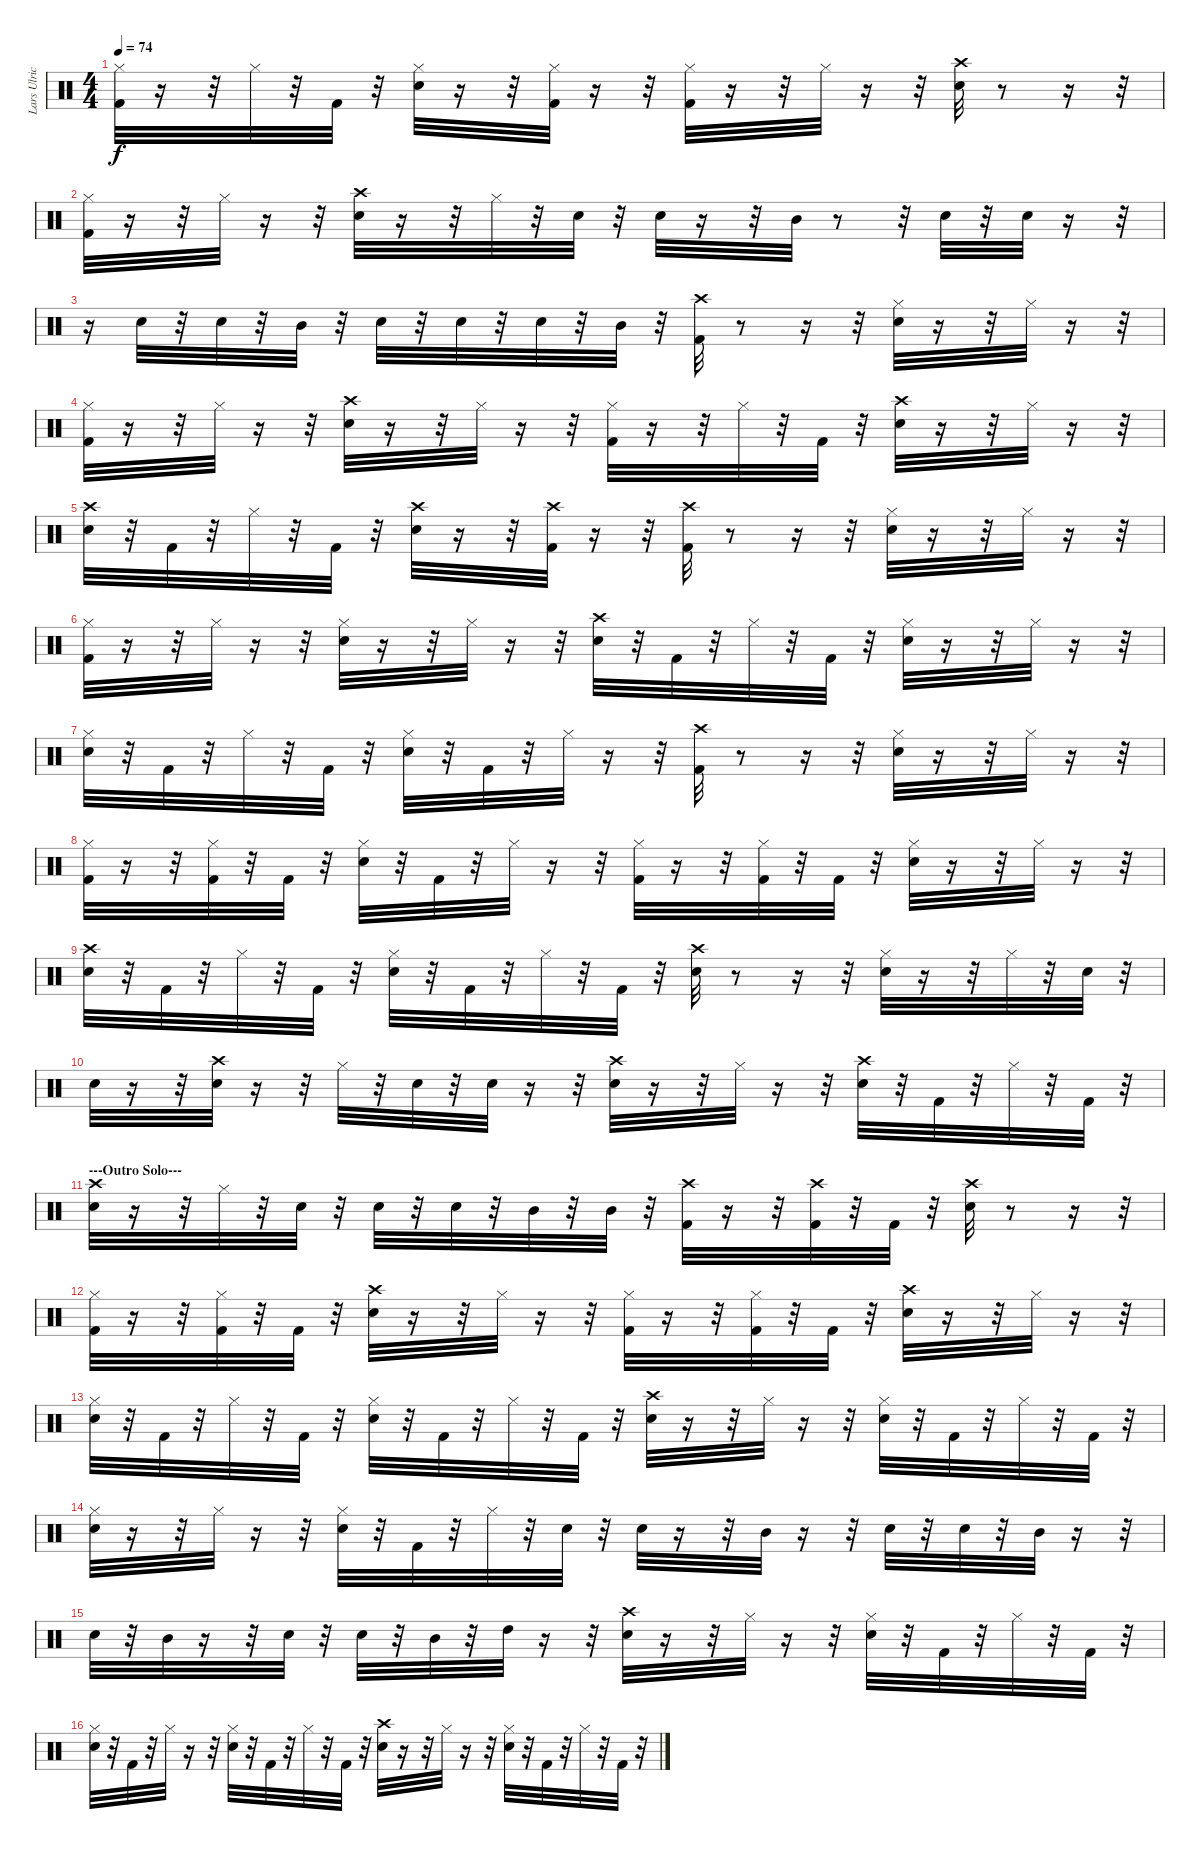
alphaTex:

\track ("Lars Ulrich" "Lars Ulric") {instrument percussion}
\staff {score}
\articulation defaults
\ts (4 4)
\tempo 74
\clef neutral
\ks c
("Hi-Hat (closed)" "Kick (hit) 2").32{dy f} r.16 r.32 "Hi-Hat (closed)".32 r.32 "Kick (hit) 2".32 r.32 ("Snare (hit) 2" "Hi-Hat (closed)").32 r.16 r.32 ("Hi-Hat (closed)" "Kick (hit) 2").32 r.16 r.32 ("Hi-Hat (closed)" "Kick (hit) 2").32 r.16 r.32 "Hi-Hat (closed)".32 r.16 r.32 ("Crash high (hit)" "Snare (hit) 2").32 r.8 r.16 r.32 |
("Kick (hit) 2" "Hi-Hat (closed)").32 r.16 r.32 "Hi-Hat (closed)".32 r.16 r.32 ("Crash high (hit)" "Snare (hit) 2").32 r.16 r.32 "Hi-Hat (closed)".32 r.32 "Snare (hit) 2".32 r.32 "Snare (hit) 2".32 r.16 r.32 "Mid Tom (hit)".32 r.8 r.32 "Snare (hit) 2".32 r.32 "Snare (hit) 2".32 r.16 r.32 |
r.16 "Snare (hit) 2".32 r.32 "Snare (hit) 2".32 r.32 "Mid Tom (hit)".32 r.32 "Snare (hit) 2".32 r.32 "Snare (hit) 2".32 r.32 "Snare (hit) 2".32 r.32 "Mid Tom (hit)".32 r.32 ("Crash high (hit)" "Kick (hit) 2").32 r.8 r.16 r.32 ("Hi-Hat (closed)" "Snare (hit) 2").32 r.16 r.32 "Hi-Hat (closed)".32 r.16 r.32 |
("Kick (hit) 2" "Hi-Hat (closed)").32 r.16 r.32 "Hi-Hat (closed)".32 r.16 r.32 ("Crash high (hit)" "Snare (hit) 2").32 r.16 r.32 "Hi-Hat (closed)".32 r.16 r.32 ("Hi-Hat (closed)" "Kick (hit) 2").32 r.16 r.32 "Hi-Hat (closed)".32 r.32 "Kick (hit) 2".32 r.32 ("Crash high (hit)" "Snare (hit) 2").32 r.16 r.32 "Hi-Hat (closed)".32 r.16 r.32 |
("Crash high (hit)" "Snare (hit) 2").32 r.32 "Kick (hit) 2".32 r.32 "Hi-Hat (closed)".32 r.32 "Kick (hit) 2".32 r.32 ("Crash high (hit)" "Snare (hit) 2").32 r.16 r.32 ("Crash high (hit)" "Kick (hit) 2").32 r.16 r.32 ("Crash high (hit)" "Kick (hit) 2").32 r.8 r.16 r.32 ("Hi-Hat (closed)" "Snare (hit) 2").32 r.16 r.32 "Hi-Hat (closed)".32 r.16 r.32 |
("Hi-Hat (closed)" "Kick (hit) 2").32 r.16 r.32 "Hi-Hat (closed)".32 r.16 r.32 ("Snare (hit) 2" "Hi-Hat (closed)").32 r.16 r.32 "Hi-Hat (closed)".32 r.16 r.32 ("Crash high (hit)" "Snare (hit) 2").32 r.32 "Kick (hit) 2".32 r.32 "Hi-Hat (closed)".32 r.32 "Kick (hit) 2".32 r.32 ("Snare (hit) 2" "Hi-Hat (closed)").32 r.16 r.32 "Hi-Hat (closed)".32 r.16 r.32 |
("Snare (hit) 2" "Hi-Hat (closed)").32 r.32 "Kick (hit) 2".32 r.32 "Hi-Hat (closed)".32 r.32 "Kick (hit) 2".32 r.32 ("Hi-Hat (closed)" "Snare (hit) 2").32 r.32 "Kick (hit) 2".32 r.32 "Hi-Hat (closed)".32 r.16 r.32 ("Crash high (hit)" "Kick (hit) 2").32 r.8 r.16 r.32 ("Hi-Hat (closed)" "Snare (hit) 2").32 r.16 r.32 "Hi-Hat (closed)".32 r.16 r.32 |
("Hi-Hat (closed)" "Kick (hit) 2").32 r.16 r.32 ("Hi-Hat (closed)" "Kick (hit) 2").32 r.32 "Kick (hit) 2".32 r.32 ("Snare (hit) 2" "Hi-Hat (closed)").32 r.32 "Kick (hit) 2".32 r.32 "Hi-Hat (closed)".32 r.16 r.32 ("Hi-Hat (closed)" "Kick (hit) 2").32 r.16 r.32 ("Hi-Hat (closed)" "Kick (hit) 2").32 r.32 "Kick (hit) 2".32 r.32 ("Snare (hit) 2" "Hi-Hat (closed)").32 r.16 r.32 "Hi-Hat (closed)".32 r.16 r.32 |
("Snare (hit) 2" "Crash high (hit)").32 r.32 "Kick (hit) 2".32 r.32 "Hi-Hat (closed)".32 r.32 "Kick (hit) 2".32 r.32 ("Snare (hit) 2" "Hi-Hat (closed)").32 r.32 "Kick (hit) 2".32 r.32 "Hi-Hat (closed)".32 r.32 "Kick (hit) 2".32 r.32 ("Crash high (hit)" "Snare (hit) 2").32 r.8 r.16 r.32 ("Hi-Hat (closed)" "Snare (hit) 2").32 r.16 r.32 "Hi-Hat (closed)".32 r.32 "Snare (hit) 2".32 r.32 |
"Snare (hit) 2".32 r.16 r.32 ("Crash high (hit)" "Snare (hit) 2").32 r.16 r.32 "Hi-Hat (closed)".32 r.32 "Snare (hit) 2".32 r.32 "Snare (hit) 2".32 r.16 r.32 ("Crash high (hit)" "Snare (hit) 2").32 r.16 r.32 "Hi-Hat (closed)".32 r.16 r.32 ("Crash high (hit)" "Snare (hit) 2").32 r.32 "Kick (hit) 2".32 r.32 "Hi-Hat (closed)".32 r.32 "Kick (hit) 2".32 r.32 |
\section ("" "---Outro Solo---")
("Crash high (hit)" "Snare (hit) 2").32 r.16 r.32 "Hi-Hat (closed)".32 r.32 "Snare (hit) 2".32 r.32 "Snare (hit) 2".32 r.32 "Snare (hit) 2".32 r.32 "Mid Tom (hit)".32 r.32 "Mid Tom (hit)".32 r.32 ("Crash high (hit)" "Kick (hit) 2").32 r.16 r.32 ("Crash high (hit)" "Kick (hit) 2").32 r.32 "Kick (hit) 2".32 r.32 ("Crash high (hit)" "Snare (hit) 2").32 r.8 r.16 r.32 |
("Hi-Hat (closed)" "Kick (hit) 2").32 r.16 r.32 ("Hi-Hat (closed)" "Kick (hit) 2").32 r.32 "Kick (hit) 2".32 r.32 ("Crash high (hit)" "Snare (hit) 2").32 r.16 r.32 "Hi-Hat (closed)".32 r.16 r.32 ("Hi-Hat (closed)" "Kick (hit) 2").32 r.16 r.32 ("Hi-Hat (closed)" "Kick (hit) 2").32 r.32 "Kick (hit) 2".32 r.32 ("Crash high (hit)" "Snare (hit) 2").32 r.16 r.32 "Hi-Hat (closed)".32 r.16 r.32 |
("Snare (hit) 2" "Hi-Hat (closed)").32 r.32 "Kick (hit) 2".32 r.32 "Hi-Hat (closed)".32 r.32 "Kick (hit) 2".32 r.32 ("Snare (hit) 2" "Hi-Hat (closed)").32 r.32 "Kick (hit) 2".32 r.32 "Hi-Hat (closed)".32 r.32 "Kick (hit) 2".32 r.32 ("Crash high (hit)" "Snare (hit) 2").32 r.16 r.32 "Hi-Hat (closed)".32 r.16 r.32 ("Snare (hit) 2" "Hi-Hat (closed)").32 r.32 "Kick (hit) 2".32 r.32 "Hi-Hat (closed)".32 r.32 "Kick (hit) 2".32 r.32 |
("Hi-Hat (closed)" "Snare (hit) 2").32 r.16 r.32 "Hi-Hat (closed)".32 r.16 r.32 ("Hi-Hat (closed)" "Snare (hit) 2").32 r.32 "Kick (hit) 2".32 r.32 "Hi-Hat (closed)".32 r.32 "Snare (hit) 2".32 r.32 "Snare (hit) 2".32 r.16 r.32 "Mid Tom (hit)".32 r.16 r.32 "Snare (hit) 2".32 r.32 "Snare (hit) 2".32 r.32 "Mid Tom (hit)".32 r.16 r.32 |
"Snare (hit) 2".32 r.32 "Mid Tom (hit)".32 r.16 r.32 "Snare (hit) 2".32 r.32 "Snare (hit) 2".32 r.32 "Mid Tom (hit)".32 r.32 "High Tom (hit)".32 r.16 r.32 ("Crash high (hit)" "Snare (hit) 2").32 r.16 r.32 "Hi-Hat (closed)".32 r.16 r.32 ("Snare (hit) 2" "Hi-Hat (closed)").32 r.32 "Kick (hit) 2".32 r.32 "Hi-Hat (closed)".32 r.32 "Kick (hit) 2".32 r.32 |
("Hi-Hat (closed)" "Snare (hit) 2").32 r.32 "Kick (hit) 2".32 r.32 "Hi-Hat (closed)".32 r.16 r.32 ("Snare (hit) 2" "Hi-Hat (closed)").32 r.32 "Kick (hit) 2".32 r.32 "Hi-Hat (closed)".32 r.32 "Kick (hit) 2".32 r.32 ("Crash high (hit)" "Snare (hit) 2").32 r.16 r.32 "Hi-Hat (closed)".32 r.16 r.32 ("Snare (hit) 2" "Hi-Hat (closed)").32 r.32 "Kick (hit) 2".32 r.32 "Hi-Hat (closed)".32 r.32 "Kick (hit) 2".32 r.32
